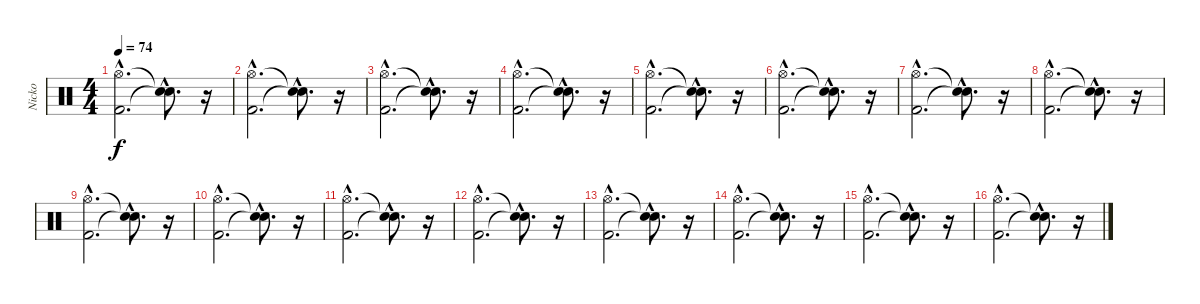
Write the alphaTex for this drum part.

\track ("Nicko" "Nicko") {instrument percussion}
\staff {score}
\articulation defaults
\ts (4 4)
\tempo 74
\clef neutral
\ks c
("Kick (hit) 2"{hac} "Hi-Hat (open)"{hac}).2{d dy f} ("Snare (hit)"{hac t} "Snare (hit)"{hac t}).8{d} r.16 |
("Kick (hit) 2"{hac} "Hi-Hat (open)"{hac}).2{d} ("Snare (hit)"{hac t} "Snare (hit)"{hac t}).8{d} r.16 |
("Kick (hit) 2"{hac} "Hi-Hat (open)"{hac}).2{d} ("Snare (hit)"{hac t} "Snare (hit)"{hac t}).8{d} r.16 |
("Kick (hit) 2"{hac} "Hi-Hat (open)"{hac}).2{d} ("Snare (hit)"{hac t} "Snare (hit)"{hac t}).8{d} r.16 |
("Kick (hit) 2"{hac} "Hi-Hat (open)"{hac}).2{d} ("Snare (hit)"{hac t} "Snare (hit)"{hac t}).8{d} r.16 |
("Kick (hit) 2"{hac} "Hi-Hat (open)"{hac}).2{d} ("Snare (hit)"{hac t} "Snare (hit)"{hac t}).8{d} r.16 |
("Kick (hit) 2"{hac} "Hi-Hat (open)"{hac}).2{d} ("Snare (hit)"{hac t} "Snare (hit)"{hac t}).8{d} r.16 |
("Kick (hit) 2"{hac} "Hi-Hat (open)"{hac}).2{d} ("Snare (hit)"{hac t} "Snare (hit)"{hac t}).8{d} r.16 |
("Kick (hit) 2"{hac} "Hi-Hat (open)"{hac}).2{d} ("Snare (hit)"{hac t} "Snare (hit)"{hac t}).8{d} r.16 |
("Kick (hit) 2"{hac} "Hi-Hat (open)"{hac}).2{d} ("Snare (hit)"{hac t} "Snare (hit)"{hac t}).8{d} r.16 |
("Kick (hit) 2"{hac} "Hi-Hat (open)"{hac}).2{d} ("Snare (hit)"{hac t} "Snare (hit)"{hac t}).8{d} r.16 |
("Kick (hit) 2"{hac} "Hi-Hat (open)"{hac}).2{d} ("Snare (hit)"{hac t} "Snare (hit)"{hac t}).8{d} r.16 |
("Kick (hit) 2"{hac} "Hi-Hat (open)"{hac}).2{d} ("Snare (hit)"{hac t} "Snare (hit)"{hac t}).8{d} r.16 |
("Kick (hit) 2"{hac} "Hi-Hat (open)"{hac}).2{d} ("Snare (hit)"{hac t} "Snare (hit)"{hac t}).8{d} r.16 |
("Kick (hit) 2"{hac} "Hi-Hat (open)"{hac}).2{d} ("Snare (hit)"{hac t} "Snare (hit)"{hac t}).8{d} r.16 |
("Kick (hit) 2"{hac} "Hi-Hat (open)"{hac}).2{d} ("Snare (hit)"{hac t} "Snare (hit)"{hac t}).8{d} r.16
